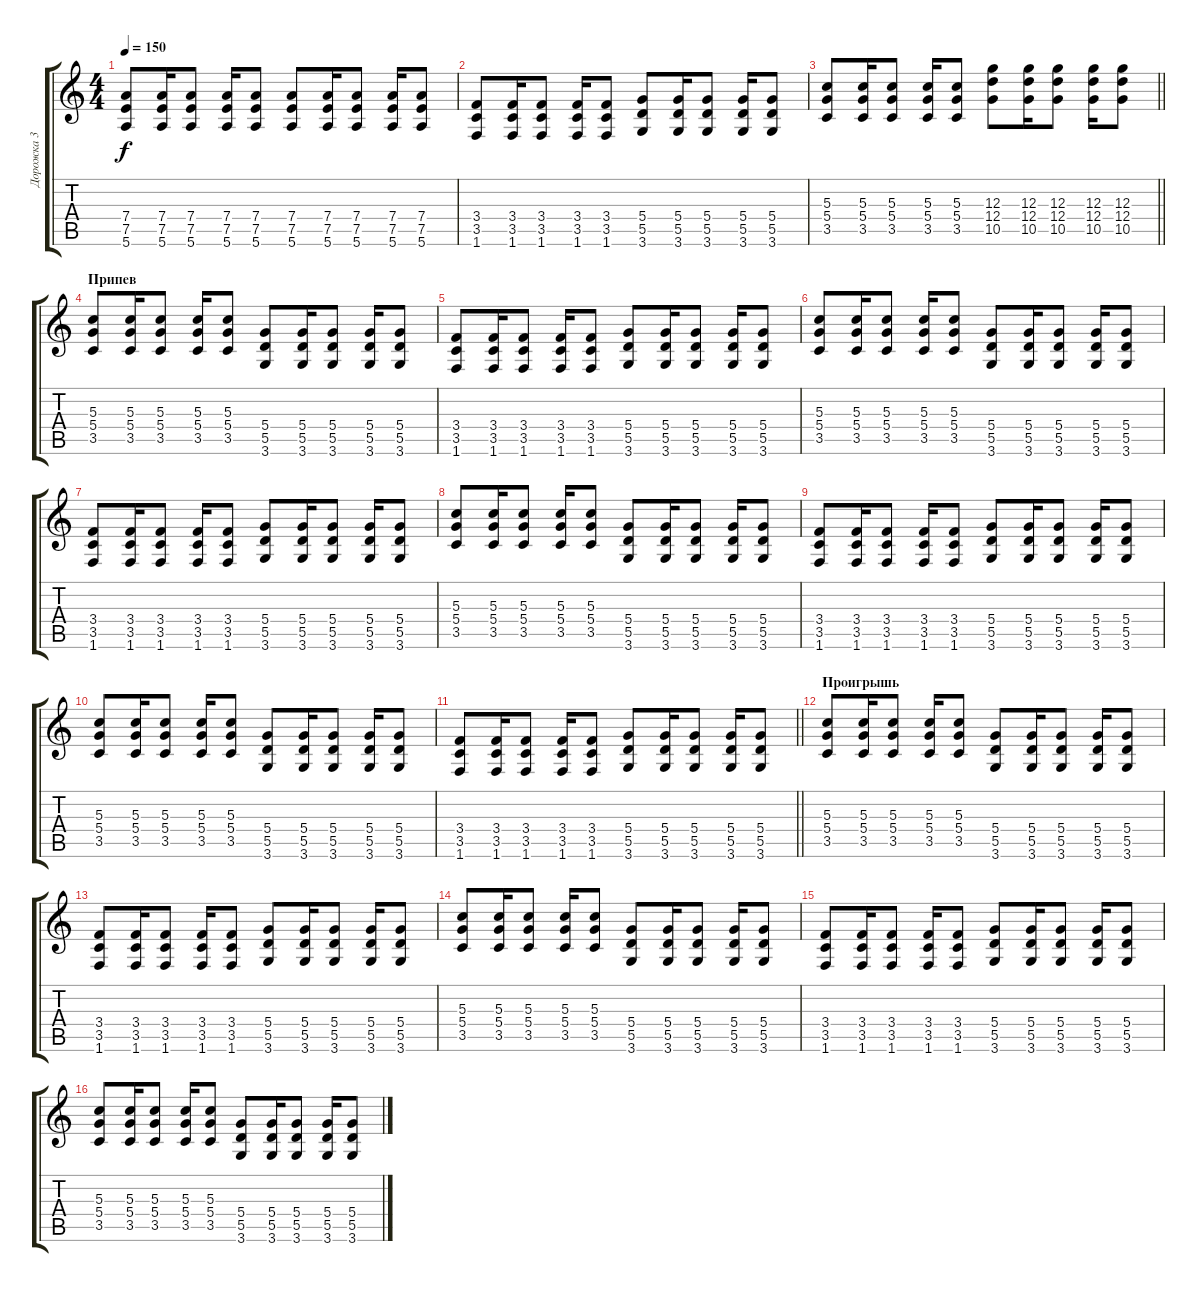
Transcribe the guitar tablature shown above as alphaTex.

\track ("Дорожка 3" "Дорожка 3") {instrument overdrivenguitar}
\staff {score tabs}
\tuning (E4 B3 G3 D3 A2 E2) {hide}
\ts (4 4)
\tempo 150
\clef g2
\ks c
(7.4 7.5 5.6).8{dy f} (7.4 7.5 5.6).16 (7.4 7.5 5.6).8 (7.4 7.5 5.6).16 (7.4 7.5 5.6).8 (7.4 7.5 5.6).8 (7.4 7.5 5.6).16 (7.4 7.5 5.6).8 (7.4 7.5 5.6).16 (7.4 7.5 5.6).8 |
(3.4 3.5 1.6).8 (3.4 3.5 1.6).16 (3.4 3.5 1.6).8 (3.4 3.5 1.6).16 (3.4 3.5 1.6).8 (5.4 5.5 3.6).8 (5.4 5.5 3.6).16 (5.4 5.5 3.6).8 (5.4 5.5 3.6).16 (5.4 5.5 3.6).8 |
\barLineRight lightlight
(5.3 5.4 3.5).8 (5.3 5.4 3.5).16 (5.3 5.4 3.5).8 (5.3 5.4 3.5).16 (5.3 5.4 3.5).8 (12.3 12.4 10.5).8 (12.3 12.4 10.5).16 (12.3 12.4 10.5).8 (12.3 12.4 10.5).16 (12.3 12.4 10.5).8 |
\section ("" "Припев")
(5.3 5.4 3.5).8 (5.3 5.4 3.5).16 (5.3 5.4 3.5).8 (5.3 5.4 3.5).16 (5.3 5.4 3.5).8 (5.4 5.5 3.6).8 (5.4 5.5 3.6).16 (5.4 5.5 3.6).8 (5.4 5.5 3.6).16 (5.4 5.5 3.6).8 |
(3.4 3.5 1.6).8 (3.4 3.5 1.6).16 (3.4 3.5 1.6).8 (3.4 3.5 1.6).16 (3.4 3.5 1.6).8 (5.4 5.5 3.6).8 (5.4 5.5 3.6).16 (5.4 5.5 3.6).8 (5.4 5.5 3.6).16 (5.4 5.5 3.6).8 |
(5.3 5.4 3.5).8 (5.3 5.4 3.5).16 (5.3 5.4 3.5).8 (5.3 5.4 3.5).16 (5.3 5.4 3.5).8 (5.4 5.5 3.6).8 (5.4 5.5 3.6).16 (5.4 5.5 3.6).8 (5.4 5.5 3.6).16 (5.4 5.5 3.6).8 |
(3.4 3.5 1.6).8 (3.4 3.5 1.6).16 (3.4 3.5 1.6).8 (3.4 3.5 1.6).16 (3.4 3.5 1.6).8 (5.4 5.5 3.6).8 (5.4 5.5 3.6).16 (5.4 5.5 3.6).8 (5.4 5.5 3.6).16 (5.4 5.5 3.6).8 |
(5.3 5.4 3.5).8 (5.3 5.4 3.5).16 (5.3 5.4 3.5).8 (5.3 5.4 3.5).16 (5.3 5.4 3.5).8 (5.4 5.5 3.6).8 (5.4 5.5 3.6).16 (5.4 5.5 3.6).8 (5.4 5.5 3.6).16 (5.4 5.5 3.6).8 |
(3.4 3.5 1.6).8 (3.4 3.5 1.6).16 (3.4 3.5 1.6).8 (3.4 3.5 1.6).16 (3.4 3.5 1.6).8 (5.4 5.5 3.6).8 (5.4 5.5 3.6).16 (5.4 5.5 3.6).8 (5.4 5.5 3.6).16 (5.4 5.5 3.6).8 |
(5.3 5.4 3.5).8 (5.3 5.4 3.5).16 (5.3 5.4 3.5).8 (5.3 5.4 3.5).16 (5.3 5.4 3.5).8 (5.4 5.5 3.6).8 (5.4 5.5 3.6).16 (5.4 5.5 3.6).8 (5.4 5.5 3.6).16 (5.4 5.5 3.6).8 |
\barLineRight lightlight
(3.4 3.5 1.6).8 (3.4 3.5 1.6).16 (3.4 3.5 1.6).8 (3.4 3.5 1.6).16 (3.4 3.5 1.6).8 (5.4 5.5 3.6).8 (5.4 5.5 3.6).16 (5.4 5.5 3.6).8 (5.4 5.5 3.6).16 (5.4 5.5 3.6).8 |
\section ("" "Проигрышь")
(5.3 5.4 3.5).8 (5.3 5.4 3.5).16 (5.3 5.4 3.5).8 (5.3 5.4 3.5).16 (5.3 5.4 3.5).8 (5.4 5.5 3.6).8 (5.4 5.5 3.6).16 (5.4 5.5 3.6).8 (5.4 5.5 3.6).16 (5.4 5.5 3.6).8 |
(3.4 3.5 1.6).8 (3.4 3.5 1.6).16 (3.4 3.5 1.6).8 (3.4 3.5 1.6).16 (3.4 3.5 1.6).8 (5.4 5.5 3.6).8 (5.4 5.5 3.6).16 (5.4 5.5 3.6).8 (5.4 5.5 3.6).16 (5.4 5.5 3.6).8 |
(5.3 5.4 3.5).8 (5.3 5.4 3.5).16 (5.3 5.4 3.5).8 (5.3 5.4 3.5).16 (5.3 5.4 3.5).8 (5.4 5.5 3.6).8 (5.4 5.5 3.6).16 (5.4 5.5 3.6).8 (5.4 5.5 3.6).16 (5.4 5.5 3.6).8 |
(3.4 3.5 1.6).8 (3.4 3.5 1.6).16 (3.4 3.5 1.6).8 (3.4 3.5 1.6).16 (3.4 3.5 1.6).8 (5.4 5.5 3.6).8 (5.4 5.5 3.6).16 (5.4 5.5 3.6).8 (5.4 5.5 3.6).16 (5.4 5.5 3.6).8 |
(5.3 5.4 3.5).8 (5.3 5.4 3.5).16 (5.3 5.4 3.5).8 (5.3 5.4 3.5).16 (5.3 5.4 3.5).8 (5.4 5.5 3.6).8 (5.4 5.5 3.6).16 (5.4 5.5 3.6).8 (5.4 5.5 3.6).16 (5.4 5.5 3.6).8
